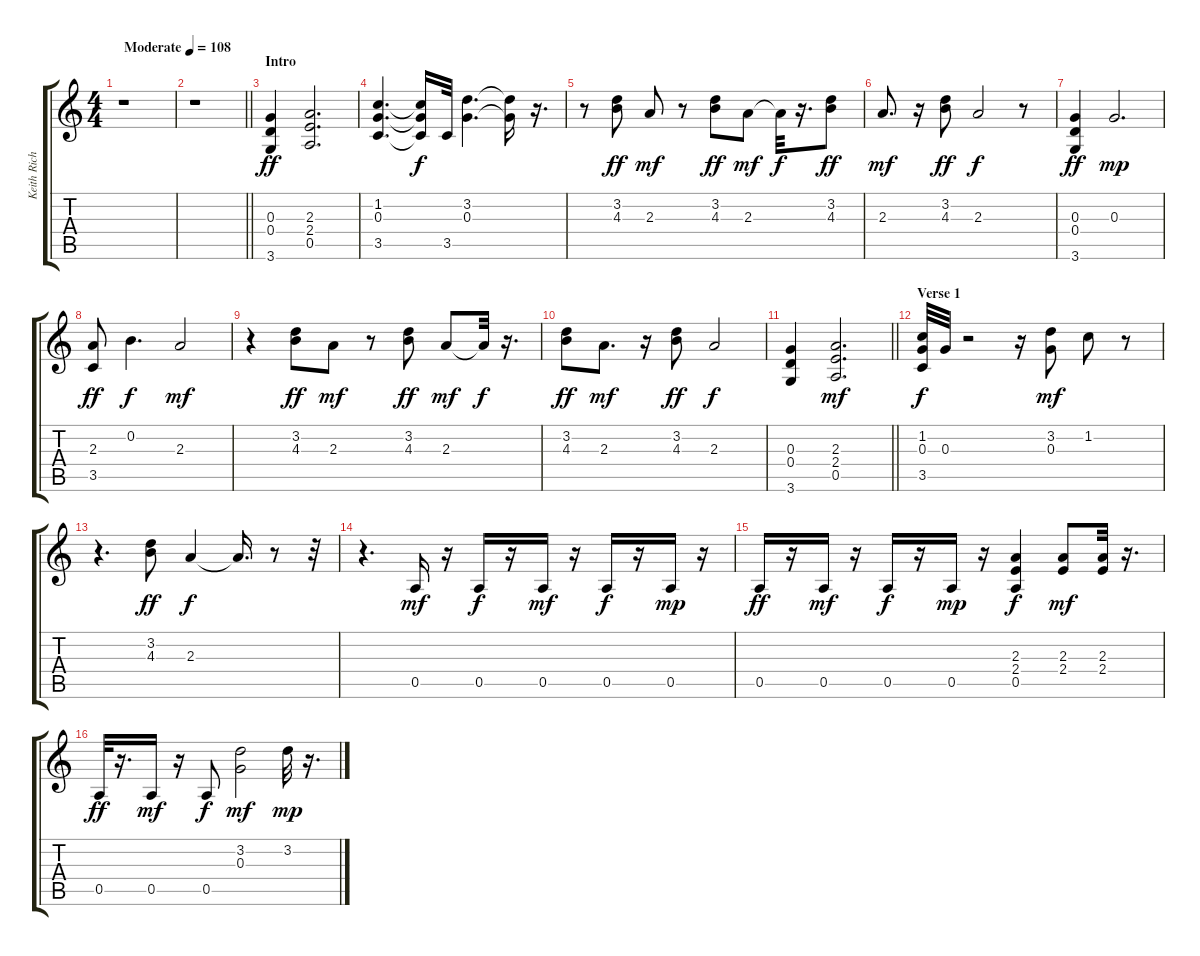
\track ("Keith Richards" "Keith Rich") {instrument overdrivenguitar}
\staff {score tabs}
\tuning (E4 B3 G3 D3 A2 E2) {hide}
\ts (4 4)
\tempo (108 "Moderate")
\clef g2
\ks c
r.1{dy ff instrument overdrivenguitar} |
\barLineRight lightlight
r.1 |
\section ("" "Intro")
(0.3 0.4 3.6).4 (2.3 2.4 0.5).2{d} |
(1.2 0.3 3.5).4{d} (1.2{t} 0.3{t} 3.5{t}).16{dy f} 3.5.32 (3.2 0.3).4{d} (3.2{t} 0.3{t}).16 r.16{d} |
r.8 (3.2 4.3).8{dy ff} 2.3.8{dy mf} r.8 (3.2 4.3).8{dy ff} 2.3.8{dy mf} 2.3{t}.32{dy f} r.16{d} (3.2 4.3).8{dy ff} |
2.3.8{d dy mf} r.16 (3.2 4.3).8{dy ff} 2.3.2{dy f} r.8 |
(0.3 0.4 3.6).4{dy ff} 0.3.2{d dy mp} |
(2.3 3.5).8{dy ff} 0.2.4{d dy f} 2.3.2{dy mf} |
r.4 (3.2 4.3).8{dy ff} 2.3.8{dy mf} r.8 (3.2 4.3).8{dy ff} 2.3.8{dy mf} 2.3{t}.32{dy f} r.16{d} |
(3.2 4.3).8{dy ff} 2.3.8{d dy mf} r.16 (3.2 4.3).8{dy ff} 2.3.2{dy f} |
\barLineRight lightlight
(0.3 0.4 3.6).4 (2.3 2.4 0.5).2{d dy mf} |
\section ("" "Verse 1")
(1.2 0.3 3.5).32{dy f} 0.3.32 r.2 r.16 (3.2 0.3).8{dy mf} 1.2.8 r.8 |
r.4{d} (3.2 4.3).8{dy ff} 2.3.4{dy f} 2.3{t}.16{d} r.8 r.32 |
r.4{d} 0.5.16{dy mf} r.16 0.5.16{dy f} r.16 0.5.16{dy mf} r.16 0.5.16{dy f} r.16 0.5.16{dy mp} r.16 |
0.5.16{dy ff} r.16 0.5.16{dy mf} r.16 0.5.16{dy f} r.16 0.5.16{dy mp} r.16 (2.3 2.4 0.5).4{dy f} (2.3 2.4).8{dy mf} (2.3 2.4).32 r.16{d} |
0.5.32{dy ff} r.16{d} 0.5.16{dy mf} r.16 0.5.8{dy f} (3.2 0.3).2{dy mf} 3.2.32{dy mp} r.16{d}
